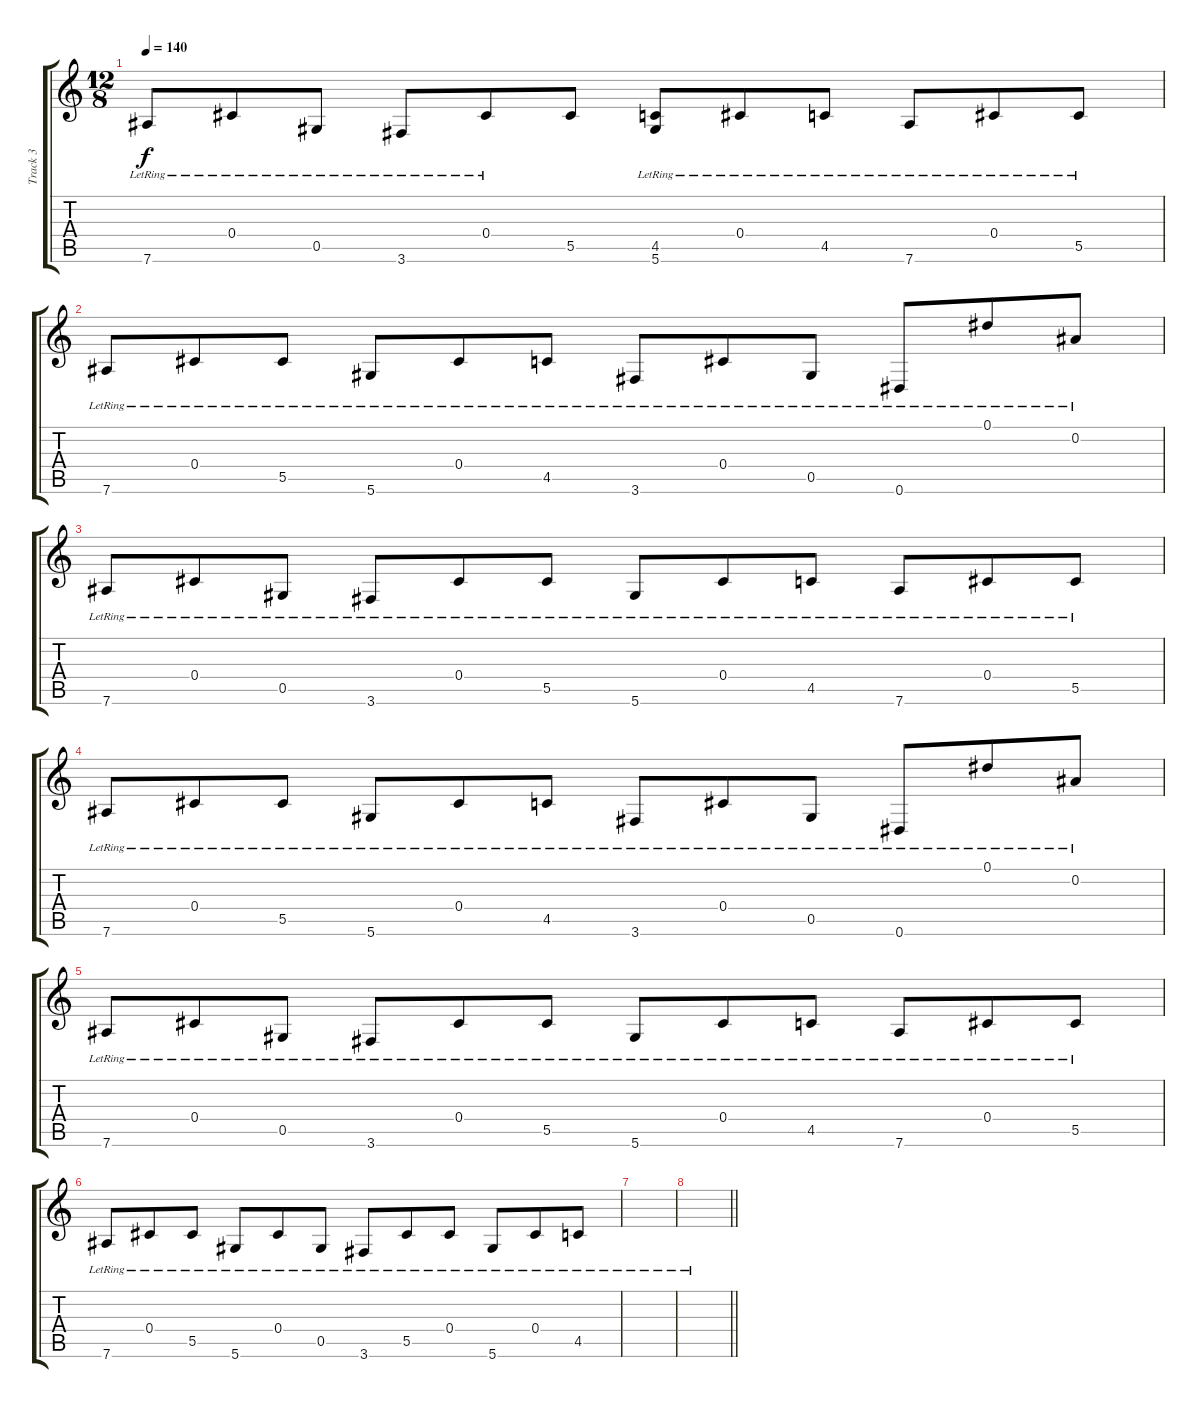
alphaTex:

\track ("Track 3" "Track 3") {instrument electricguitarclean}
\staff {score tabs}
\tuning (Eb4 Bb3 Gb3 Db3 Ab2 Eb2) {hide}
\ts (12 8)
\tempo 140
\clef g2
\ks c
7.6{lr}.8{dy f} 0.4{lr}.8 0.5{lr}.8 3.6{lr}.8 0.4{lr}.8 5.5.8 (4.5{lr} 5.6{lr}).8 0.4{lr}.8 4.5{lr}.8 7.6{lr}.8 0.4{lr}.8 5.5{lr}.8 |
7.6{lr}.8 0.4{lr}.8 5.5{lr}.8 5.6{lr}.8 0.4{lr}.8 4.5{lr}.8 3.6{lr}.8 0.4{lr}.8 0.5{lr}.8 0.6{lr}.8 0.1{lr}.8 0.2{lr}.8 |
7.6{lr}.8 0.4{lr}.8 0.5{lr}.8 3.6{lr}.8 0.4{lr}.8 5.5{lr}.8 5.6{lr}.8 0.4{lr}.8 4.5{lr}.8 7.6{lr}.8 0.4{lr}.8 5.5{lr}.8 |
7.6{lr}.8 0.4{lr}.8 5.5{lr}.8 5.6{lr}.8 0.4{lr}.8 4.5{lr}.8 3.6{lr}.8 0.4{lr}.8 0.5{lr}.8 0.6{lr}.8 0.1{lr}.8 0.2{lr}.8 |
7.6{lr}.8 0.4{lr}.8 0.5{lr}.8 3.6{lr}.8 0.4{lr}.8 5.5{lr}.8 5.6{lr}.8 0.4{lr}.8 4.5{lr}.8 7.6{lr}.8 0.4{lr}.8 5.5{lr}.8 |
7.6{lr}.8 0.4{lr}.8 5.5{lr}.8 5.6{lr}.8 0.4{lr}.8 0.5{lr}.8 3.6{lr}.8 5.5{lr}.8 0.4{lr}.8 5.6{lr}.8 0.4{lr}.8 4.5{lr}.8 |
|
\barLineRight lightlight
